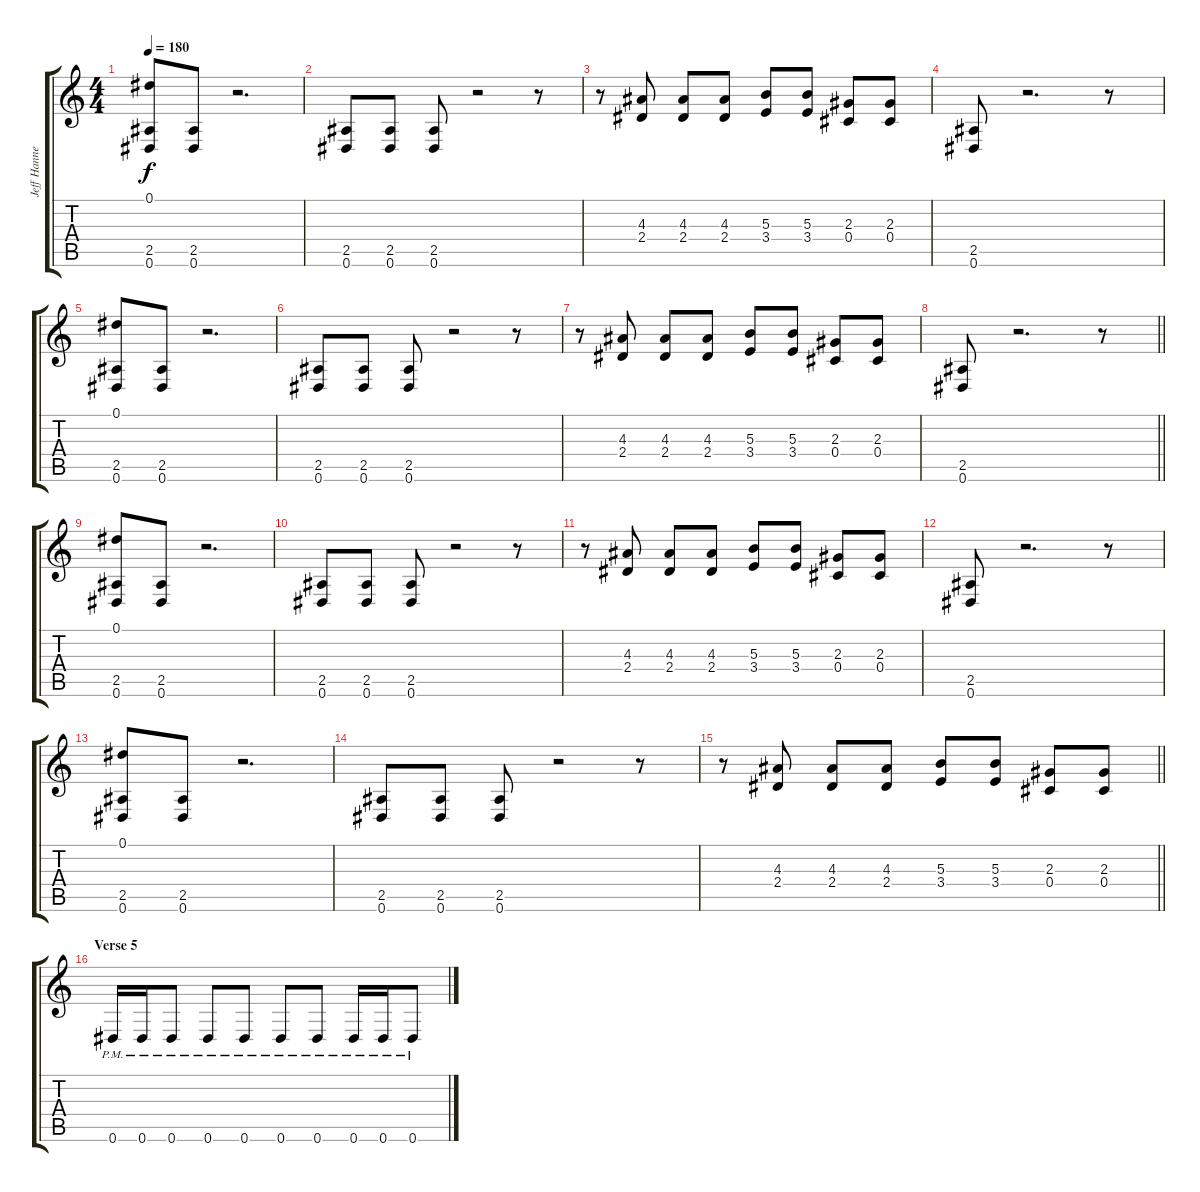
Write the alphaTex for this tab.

\track ("Jeff Hanneman" "Jeff Hanne") {instrument distortionguitar}
\staff {score tabs}
\tuning (Eb4 Bb3 Gb3 Db3 Ab2 Eb2) {hide}
\ts (4 4)
\tempo 180
\clef g2
\ks c
(0.1 2.5 0.6).8{dy f} (2.5 0.6).8 r.2{d} |
(2.5 0.6).8 (2.5 0.6).8 (2.5 0.6).8 r.2 r.8 |
r.8 (4.3 2.4).8 (4.3 2.4).8 (4.3 2.4).8 (5.3 3.4).8 (5.3 3.4).8 (2.3 0.4).8 (2.3 0.4).8 |
(2.5 0.6).8 r.2{d} r.8 |
(0.1 2.5 0.6).8 (2.5 0.6).8 r.2{d} |
(2.5 0.6).8 (2.5 0.6).8 (2.5 0.6).8 r.2 r.8 |
r.8 (4.3 2.4).8 (4.3 2.4).8 (4.3 2.4).8 (5.3 3.4).8 (5.3 3.4).8 (2.3 0.4).8 (2.3 0.4).8 |
\barLineRight lightlight
(2.5 0.6).8 r.2{d} r.8 |
(0.1 2.5 0.6).8 (2.5 0.6).8 r.2{d} |
(2.5 0.6).8 (2.5 0.6).8 (2.5 0.6).8 r.2 r.8 |
r.8 (4.3 2.4).8 (4.3 2.4).8 (4.3 2.4).8 (5.3 3.4).8 (5.3 3.4).8 (2.3 0.4).8 (2.3 0.4).8 |
(2.5 0.6).8 r.2{d} r.8 |
(0.1 2.5 0.6).8 (2.5 0.6).8 r.2{d} |
(2.5 0.6).8 (2.5 0.6).8 (2.5 0.6).8 r.2 r.8 |
\barLineRight lightlight
r.8 (4.3 2.4).8 (4.3 2.4).8 (4.3 2.4).8 (5.3 3.4).8 (5.3 3.4).8 (2.3 0.4).8 (2.3 0.4).8 |
\section ("" "Verse 5")
0.6{pm}.16 0.6{pm}.16 0.6{pm}.8 0.6{pm}.8 0.6{pm}.8 0.6{pm}.8 0.6{pm}.8 0.6{pm}.16 0.6{pm}.16 0.6{pm}.8
